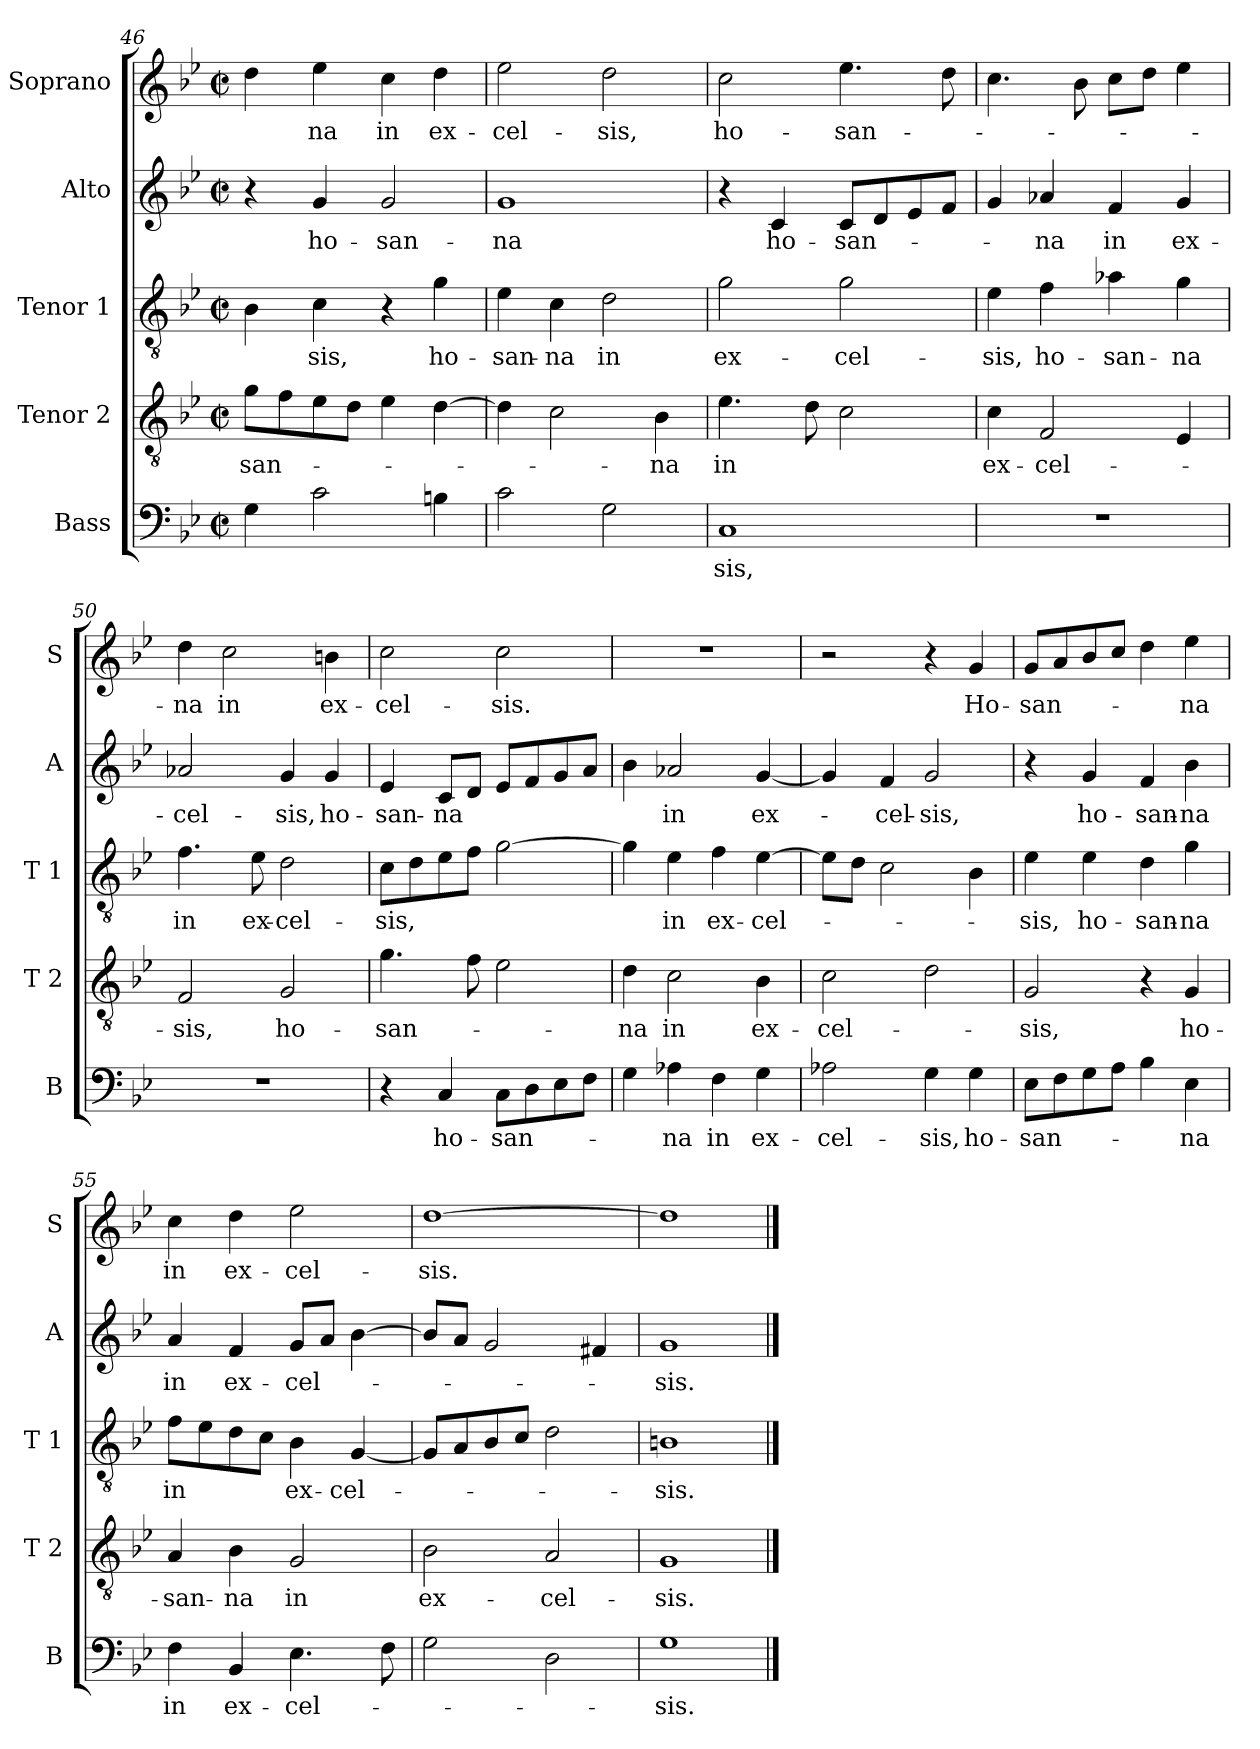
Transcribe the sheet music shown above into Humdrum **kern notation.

**kern	**text	**kern	**text	**kern	**text	**kern	**text	**kern	**text
*part5	*part5	*part4	*part4	*part3	*part3	*part2	*part2	*part1	*part1
*staff5	*staff5	*staff4	*staff4	*staff3	*staff3	*staff2	*staff2	*staff1	*staff1
*I"Bass	*	*I"Tenor 2	*	*I"Tenor 1	*	*I"Alto	*	*I"Soprano	*
*I'B	*	*I'T 2	*	*I'T 1	*	*I'A	*	*I'S	*
!!LO:LB:g=z
*clefF4	*	*clefGv2	*	*clefGv2	*	*clefG2	*	*clefG2	*
*k[b-e-]	*	*k[b-e-]	*	*k[b-e-]	*	*k[b-e-]	*	*k[b-e-]	*
*g:	*	*g:	*	*g:	*	*g:	*	*g:	*
*M2/2	*	*M2/2	*	*M2/2	*	*M2/2	*	*M2/2	*
*met(c|)	*	*met(c|)	*	*met(c|)	*	*met(c|)	*	*met(c|)	*
=46	=46	=46	=46	=46	=46	=46	=46	=46	=46
4G\	.	8g\L	-san-	4B-\	.	4r	.	4dd\	.
.	.	8f\	.	.	.	.	.	.	.
2c\	.	8e-\	.	4c\	-sis,	4g/	ho-	4ee-\	-na
.	.	8d\J	.	.	.	.	.	.	.
.	.	4e-\	.	4r	.	2g/	-san-	4cc\	in
4Bn\	.	[4d\	.	4g\	ho-	.	.	4dd\	ex-
=47	=47	=47	=47	=47	=47	=47	=47	=47	=47
2c\	.	4d\]	.	4e-\	-san-	1g	-na	2ee-\	-cel-
.	.	2c\	.	4c\	-na	.	.	.	.
2G\	.	.	.	2d\	in	.	.	2dd\	-sis,
.	.	4B-\	-na	.	.	.	.	.	.
=48	=48	=48	=48	=48	=48	=48	=48	=48	=48
1C	-sis,	4.e-\	in	2g\	ex-	4r	.	2cc\	ho-
.	.	.	.	.	.	4c/	ho-	.	.
.	.	8d\	.	.	.	.	.	.	.
.	.	2c\	.	2g\	-cel-	8c/L	-san-	4.ee-\	-san-
.	.	.	.	.	.	8d/	.	.	.
.	.	.	.	.	.	8e-/	.	.	.
.	.	.	.	.	.	8f/J	.	8dd\	.
=49	=49	=49	=49	=49	=49	=49	=49	=49	=49
1r	.	4c\	ex-	4e-\	-sis,	4g/	.	4.cc\	.
.	.	2F/	-cel-	4f\	ho-	4a-X/	-na	.	.
.	.	.	.	.	.	.	.	8b-\	.
.	.	.	.	4a-X\	-san-	4f/	in	8cc\L	.
.	.	.	.	.	.	.	.	8dd\J	.
.	.	4E-/	.	4g\	-na	4g/	ex-	4ee-\	.
=50	=50	=50	=50	=50	=50	=50	=50	=50	=50
1r	.	2F/	-sis,	4.f\	in	2a-X/	-cel-	4dd\	-na
.	.	.	.	.	.	.	.	2cc\	in
.	.	.	.	8e-\	ex-	.	.	.	.
.	.	2G/	ho-	2d\	-cel-	4g/	-sis,	.	.
.	.	.	.	.	.	4g/	ho-	4bn\	ex-
!!LO:PB:g=z
=51	=51	=51	=51	=51	=51	=51	=51	=51	=51
4r	.	4.g\	-san-	8c\L	-sis,	4e-/	-san-	2cc\	-cel-
.	.	.	.	8d\	.	.	.	.	.
4C/	ho-	.	.	8e-\	.	8c/L	-na	.	.
.	.	8f\	.	8f\J	.	8d/J	.	.	.
8C\L	-san-	2e-\	.	[2g\	.	8e-/L	.	2cc\	-sis.
8D\	.	.	.	.	.	8f/	.	.	.
8E-\	.	.	.	.	.	8g/	.	.	.
8F\J	.	.	.	.	.	8a/J	.	.	.
=52	=52	=52	=52	=52	=52	=52	=52	=52	=52
4G\	.	4d\	-na	4g\]	.	4b-\	.	1r	.
4A-X\	-na	2c\	in	4e-\	in	2a-X/	in	.	.
4F\	in	.	.	4f\	ex-	.	.	.	.
4G\	ex-	4B-\	ex-	[4e-\	-cel-	[4g/	ex-	.	.
=53	=53	=53	=53	=53	=53	=53	=53	=53	=53
2A-X\	-cel-	2c\	-cel-	8e-\L]	.	4g/]	.	2r	.
.	.	.	.	8d\J	.	.	.	.	.
.	.	.	.	2c\	.	4f/	-cel-	.	.
4G\	-sis,	2d\	.	.	.	2g/	-sis,	4r	.
4G\	ho-	.	.	4B-\	.	.	.	4g/	Ho-
=54	=54	=54	=54	=54	=54	=54	=54	=54	=54
8E-\L	-san-	2G/	-sis,	4e-\	-sis,	4r	.	8g/L	-san-
8F\	.	.	.	.	.	.	.	8a/	.
8G\	.	.	.	4e-\	ho-	4g/	ho-	8b-/	.
8A\J	.	.	.	.	.	.	.	8cc/J	.
4B-\	.	4r	.	4d\	-san-	4f/	-san-	4dd\	.
4E-\	-na	4G/	ho-	4g\	-na	4b-\	-na	4ee-\	-na
!!LO:LB:g=z
=55	=55	=55	=55	=55	=55	=55	=55	=55	=55
4F\	in	4A/	-san-	8f\L	in	4a/	in	4cc\	in
.	.	.	.	8e-\	.	.	.	.	.
4BB-/	ex-	4B-\	-na	8d\	.	4f/	ex-	4dd\	ex-
.	.	.	.	8c\J	.	.	.	.	.
4.E-\	-cel-	2G/	in	4B-\	ex-	8g/L	-cel-	2ee-\	-cel-
.	.	.	.	.	.	8a/J	.	.	.
.	.	.	.	[4G/	-cel-	[4b-\	.	.	.
8F\	.	.	.	.	.	.	.	.	.
=56	=56	=56	=56	=56	=56	=56	=56	=56	=56
2G\	.	2B-\	ex-	8G/L]	.	8b-/L]	.	[1dd	-sis.
.	.	.	.	8A/	.	8a/J	.	.	.
.	.	.	.	8B-/	.	2g/	.	.	.
.	.	.	.	8c/J	.	.	.	.	.
2D\	.	2A/	-cel-	2d\	.	.	.	.	.
.	.	.	.	.	.	4f#X/	.	.	.
=57	=57	=57	=57	=57	=57	=57	=57	=57	=57
1G	-sis.	1G	-sis.	1Bn	-sis.	1g	-sis.	1dd]	.
==	==	==	==	==	==	==	==	==	==
*-	*-	*-	*-	*-	*-	*-	*-	*-	*-
